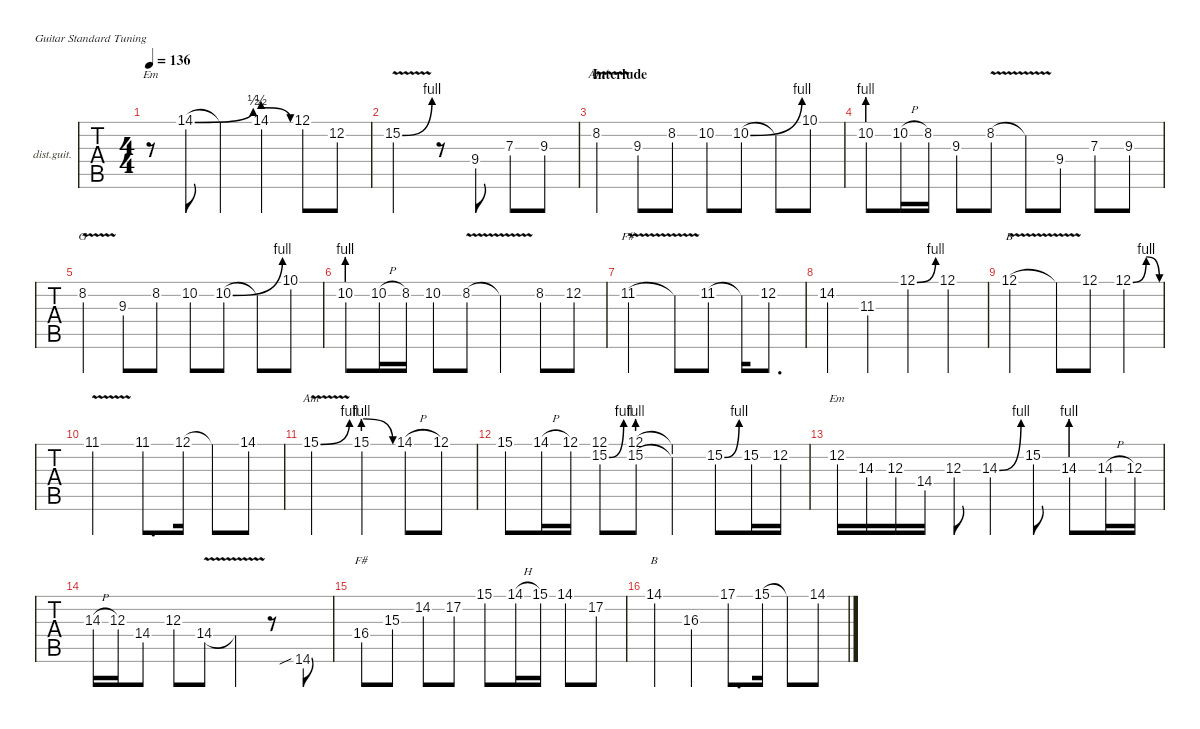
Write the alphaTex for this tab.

\defaultSystemsLayout 4
\hideDynamics
\bracketExtendMode nobrackets
\firstSystemTrackNameOrientation horizontal
\track ("Distortion Guitar" "dist.guit.") {instrument distortionguitar}
\staff {tabs}
\tuning (E4 B3 G3 D3 A2 E2)
\chord ("Em" 0 0 0 2 2 0) {showdiagram false showfingering false}
\chord ("Am" x 8 x x x x) {firstfret 8 showdiagram false showfingering false}
\chord ("G" x 8 x x x x) {firstfret 8 showdiagram false showfingering false}
\chord ("F#" 2 2 3 4 4 2) {showdiagram false showfingering false barre (2 2)}
\chord ("B" 12 x x x x x) {firstfret 12 showdiagram false showfingering false}
\chord ("Am" 17 x x x x x) {firstfret 17 showdiagram false showfingering false}
\chord ("Em" x 12 x x x x) {firstfret 12 showdiagram false showfingering false}
\chord ("B" 14 x x x x x) {firstfret 14 showdiagram false showfingering false}
\ts (4 4)
\tempo 136
\clef g2
\ks c
r.8{ch "Em" dy mf} 14.1{be (bend 0 0 27 2) acc #}.8 14.1{t}.4 14.1{be (prebendrelease 0 2 31.2 0)}.4 12.1.8 12.2.8 |
15.2{be (bend 0 0 9 4) v}.2 r.8 9.4.8 7.3.8 9.3.8 |
\section ("" "Interlude")
8.2{v}.4{ch "Am"} 9.3.8 8.2.8 10.2{st}.8 10.2{be (bend 0 0 28.2 4)}.8 10.2{t}.8 10.1.8 |
10.2{be (prebend 0 4 60 4)}.8 10.2{h}.16 8.2.16 9.3.8 8.2{v}.8 8.2{t}.8 9.4.8 7.3.8 9.3.8 |
8.2{v}.4{ch "G"} 9.3.8 8.2.8 10.2{st}.8 10.2{be (bend 0 0 30 4)}.8 10.2{t}.8 10.1.8 |
10.2{be (prebend 0 4 60 4)}.8 10.2{h}.16 8.2.16 10.2.8 8.2{v}.8 8.2{t}.4 8.2.8 12.2.8 |
11.2{v acc #}.2{ch "F#"} 11.2{t acc #}.8 11.2{acc #}.8 11.2{t acc #}.16 12.2.8{d} |
14.2{acc #}.4 11.3{acc #}.4 12.1{be (bend 0 0 15 4)}.4 12.1.4 |
12.1{v}.2{ch "B"} 12.1{t}.8 12.1.8 12.1{be (bendrelease 0 0 20.4 4 23.4 4 42.6 0)}.4 |
11.1{v acc #}.2 11.1{acc #}.8{d} 12.1.16 12.1{t}.8 14.1{acc #}.8 |
15.1{be (bend 0 0 8.4 4) v}.2{ch "Am"} 15.1{be (prebendrelease 0 4 30 0)}.4 14.1{h acc #}.8 12.1.8 |
15.1.8 14.1{h acc #}.16 12.1.16 (12.1 15.2{be (bend 0 0 15 4)}).8 (12.1 15.2{be (prebend 0 4 60 4)}).8 (15.2{t} 12.1{t}).4 15.2{be (bend 0 0 30.599999999999998 4)}.8 15.2.16 12.2.16 |
12.2.16{ch "Em"} 14.3.16 12.3.16 14.4.16 12.3.8 14.3{be (bend 0 0 30.599999999999998 4)}.4 15.2.8 14.3{be (prebend 0 4 60 4)}.8 14.3{h}.16 12.3.16 |
14.3{h}.16 12.3.16 14.4.8 12.3.8 14.4{v}.8 14.4{t}.4 r.8 14.6{sib acc #}.8 |
16.4{acc #}.8{ch "F#"} 15.3{acc #}.8 14.2{acc #}.8 17.2.8 15.1.8 14.1{h acc #}.16 15.1.16 14.1{acc #}.8 17.2.8 |
14.1{acc #}.4{ch "B"} 16.3.4 17.1.8{d} 15.1.16 15.1{t}.8 14.1{acc #}.8
